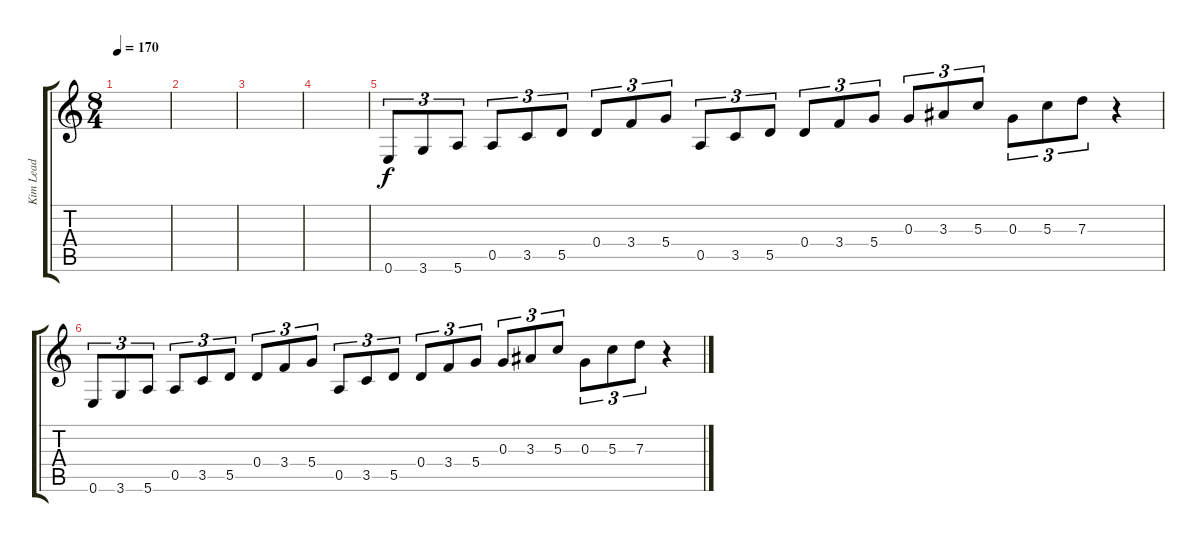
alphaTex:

\track ("Kim Lead" "Kim Lead") {instrument overdrivenguitar}
\staff {score tabs}
\tuning (E4 B3 G3 D3 A2 E2) {hide}
\ts (8 4)
\tempo 170
\clef g2
\ks c
|
|
|
|
0.6.8{tu (3 2)} 3.6.8{tu (3 2)} 5.6.8{tu (3 2)} 0.5.8{tu (3 2)} 3.5.8{tu (3 2)} 5.5.8{tu (3 2)} 0.4.8{tu (3 2)} 3.4.8{tu (3 2)} 5.4.8{tu (3 2)} 0.5.8{tu (3 2)} 3.5.8{tu (3 2)} 5.5.8{tu (3 2)} 0.4.8{tu (3 2)} 3.4.8{tu (3 2)} 5.4.8{tu (3 2)} 0.3.8{tu (3 2)} 3.3.8{tu (3 2)} 5.3.8{tu (3 2)} 0.3.8{tu (3 2)} 5.3.8{tu (3 2)} 7.3.8{tu (3 2)} r.4 |
0.6.8{tu (3 2)} 3.6.8{tu (3 2)} 5.6.8{tu (3 2)} 0.5.8{tu (3 2)} 3.5.8{tu (3 2)} 5.5.8{tu (3 2)} 0.4.8{tu (3 2)} 3.4.8{tu (3 2)} 5.4.8{tu (3 2)} 0.5.8{tu (3 2)} 3.5.8{tu (3 2)} 5.5.8{tu (3 2)} 0.4.8{tu (3 2)} 3.4.8{tu (3 2)} 5.4.8{tu (3 2)} 0.3.8{tu (3 2)} 3.3.8{tu (3 2)} 5.3.8{tu (3 2)} 0.3.8{tu (3 2)} 5.3.8{tu (3 2)} 7.3.8{tu (3 2)} r.4
